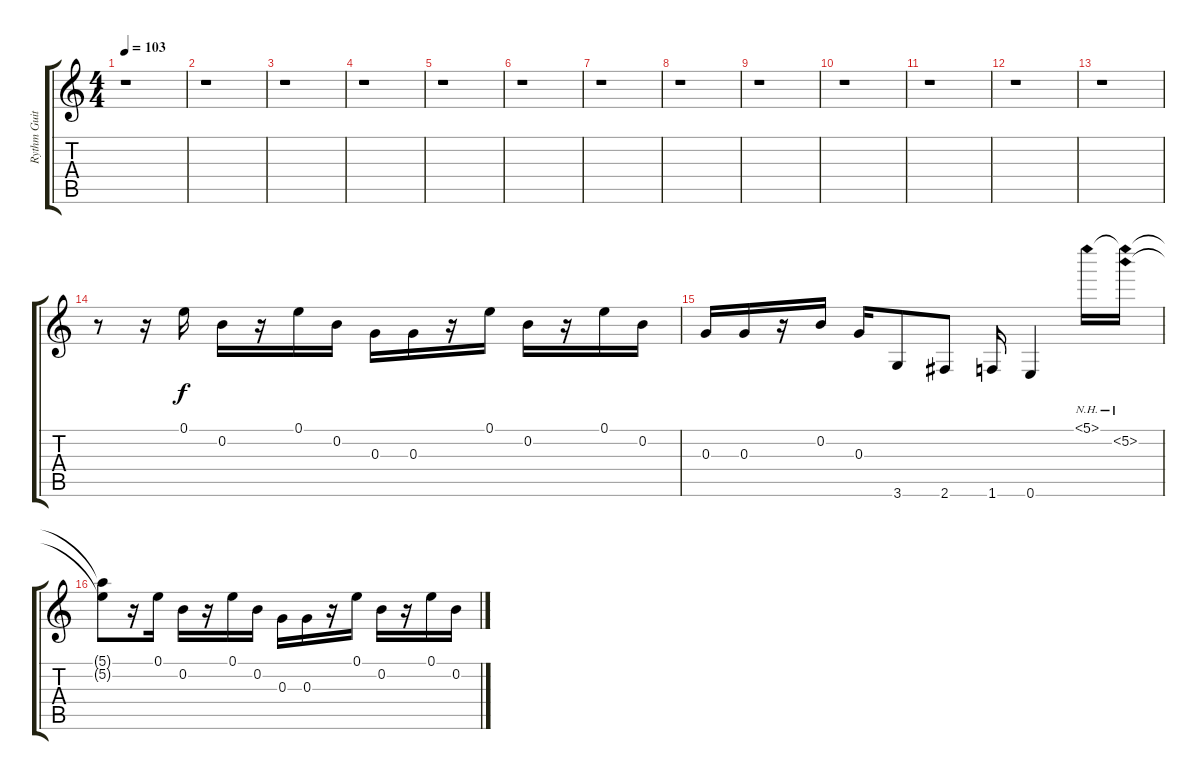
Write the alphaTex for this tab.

\track ("Rythm Guitar" "Rythm Guit") {instrument electricguitarclean}
\staff {score tabs}
\tuning (E4 B3 G3 D3 A2 E2) {hide}
\ts (4 4)
\tempo 103
\clef g2
\ks c
r.1{dy f} |
r.1 |
r.1 |
r.1 |
r.1 |
r.1 |
r.1 |
r.1 |
r.1 |
r.1 |
r.1 |
r.1 |
r.1 |
r.8 r.16 0.1.16 0.2.16 r.16 0.1.16 0.2.16 0.3.16 0.3.16 r.16 0.1.16 0.2.16 r.16 0.1.16 0.2.16 |
0.3.16 0.3.16 r.16 0.2.16 0.3.16 3.6.8 2.6.8 1.6.16 0.6.4 5.1{nh}.16 (5.1{nh t} 5.2{nh}).16 |
(5.1{t} 5.2{t}).8 r.16 0.1.16 0.2.16 r.16 0.1.16 0.2.16 0.3.16 0.3.16 r.16 0.1.16 0.2.16 r.16 0.1.16 0.2.16
